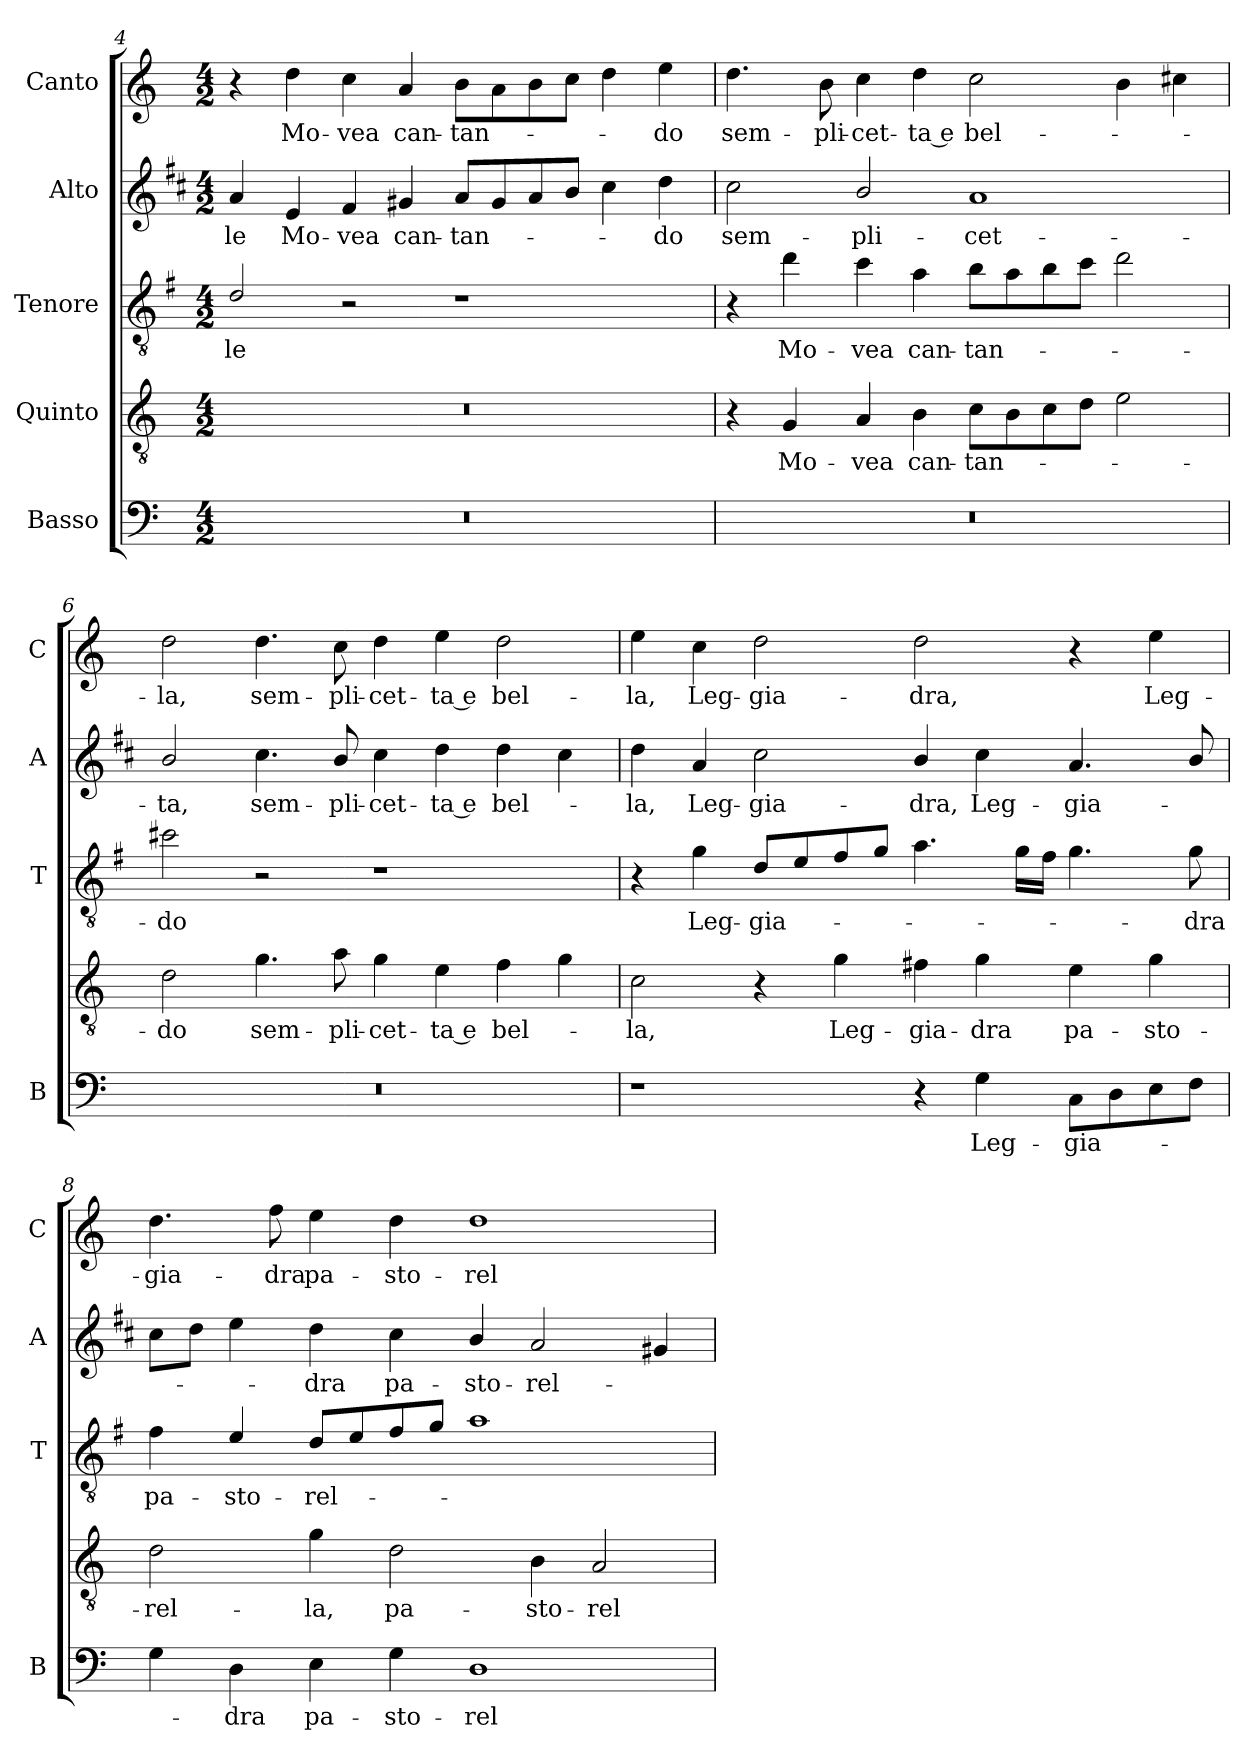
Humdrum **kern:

**kern	**text	**kern	**text	**kern	**text	**kern	**text	**kern	**text
*part5	*part5	*part4	*part4	*part3	*part3	*part2	*part2	*part1	*part1
*staff5	*staff5	*staff4	*staff4	*staff3	*staff3	*staff2	*staff2	*staff1	*staff1
*I"Basso	*	*I"Quinto	*	*I"Tenore	*	*I"Alto	*	*I"Canto	*
*I'B	*	*	*	*I'T	*	*I'A	*	*I'C	*
*clefF4	*	*clefGv2	*	*clefGv2	*	*clefG2	*	*clefG2	*
*	*	*	*	*ITrd4c7	*	*ITrd1c2	*	*	*
*k[]	*	*k[]	*	*k[]	*	*k[]	*	*k[]	*
*C:	*	*C:	*	*C:	*	*C:	*	*C:	*
*M4/2	*	*M4/2	*	*M4/2	*	*M4/2	*	*M4/2	*
=4	=4	=4	=4	=4	=4	=4	=4	=4	=4
!	!	!	!	!	!LO:LY:b	!	!LO:LY:b	!	!
0r	.	0r	.	2G/	-le	4g/	-le	4r	.
!	!	!	!	!	!	!	!LO:LY:b	!	!LO:LY:b
.	.	.	.	.	.	4d/	Mo-	4dd\	Mo-
!	!	!	!	!	!	!	!LO:LY:b	!	!LO:LY:b
.	.	.	.	2r	.	4e/	-vea	4cc\	-vea
!	!	!	!	!	!	!	!LO:LY:b	!	!LO:LY:b
.	.	.	.	.	.	4f#X/	can-	4a/	can-
!	!	!	!	!	!	!	!LO:LY:b	!	!LO:LY:b
.	.	.	.	1r	.	8g/L	-tan-	8b\L	-tan-
.	.	.	.	.	.	8f#/	.	8a\	.
.	.	.	.	.	.	8g/	.	8b\	.
.	.	.	.	.	.	8a/J	.	8cc\J	.
.	.	.	.	.	.	4b\	.	4dd\	.
!	!	!	!	!	!	!	!LO:LY:b	!	!LO:LY:b
.	.	.	.	.	.	4cc\	-do	4ee\	-do
!!LO:LB:g=z
=5	=5	=5	=5	=5	=5	=5	=5	=5	=5
!	!	!	!	!	!	!	!LO:LY:b	!	!LO:LY:b
0r	.	4r	.	4r	.	2b\	sem-	4.dd\	sem-
!	!	!	!LO:LY:b	!	!LO:LY:b	!	!	!	!
.	.	4G/	Mo-	4g\	Mo-	.	.	.	.
!	!	!	!	!	!	!	!	!	!LO:LY:b
.	.	.	.	.	.	.	.	8b\	-pli-
!	!	!	!LO:LY:b	!	!LO:LY:b	!	!LO:LY:b	!	!LO:LY:b
.	.	4A/	-vea	4f\	-vea	2a/	-pli-	4cc\	-cet-
!	!	!	!LO:LY:b	!	!LO:LY:b	!	!	!	!LO:LY:b
.	.	4B\	can-	4d\	can-	.	.	4dd\	-ta e
!	!	!	!LO:LY:b	!	!LO:LY:b	!	!LO:LY:b	!	!LO:LY:b
.	.	8c\L	-tan-	8e\L	-tan-	1g	-cet-	2cc\	bel-
.	.	8B\	.	8d\	.	.	.	.	.
.	.	8c\	.	8e\	.	.	.	.	.
.	.	8d\J	.	8f\J	.	.	.	.	.
.	.	2e\	.	2g\	.	.	.	4b\	.
.	.	.	.	.	.	.	.	4cc#X\	.
=6	=6	=6	=6	=6	=6	=6	=6	=6	=6
!	!	!	!LO:LY:b	!	!LO:LY:b	!	!LO:LY:b	!	!LO:LY:b
0r	.	2d\	-do	2f#X\	-do	2a/	-ta,	2dd\	-la,
!	!	!	!LO:LY:b	!	!	!	!LO:LY:b	!	!LO:LY:b
.	.	4.g\	sem-	2r	.	4.b\	sem-	4.dd\	sem-
!	!	!	!LO:LY:b	!	!	!	!LO:LY:b	!	!LO:LY:b
.	.	8a\	-pli-	.	.	8a/	-pli-	8cc\	-pli-
!	!	!	!LO:LY:b	!	!	!	!LO:LY:b	!	!LO:LY:b
.	.	4g\	-cet-	1r	.	4b\	-cet-	4dd\	-cet-
!	!	!	!LO:LY:b	!	!	!	!LO:LY:b	!	!LO:LY:b
.	.	4e\	-ta e	.	.	4cc\	-ta e	4ee\	-ta e
!	!	!	!LO:LY:b	!	!	!	!LO:LY:b	!	!LO:LY:b
.	.	4f\	bel-	.	.	4cc\	bel-	2dd\	bel-
.	.	4g\	.	.	.	4b\	.	.	.
=7	=7	=7	=7	=7	=7	=7	=7	=7	=7
!	!	!	!LO:LY:b	!	!	!	!LO:LY:b	!	!LO:LY:b
1r	.	2c\	-la,	4r	.	4cc\	-la,	4ee\	-la,
!	!	!	!	!	!LO:LY:b	!	!LO:LY:b	!	!LO:LY:b
.	.	.	.	4c\	Leg-	4g/	Leg-	4cc\	Leg-
!	!	!	!	!	!LO:LY:b	!	!LO:LY:b	!	!LO:LY:b
.	.	4r	.	8G/L	-gia-	2b\	-gia-	2dd\	-gia-
.	.	.	.	8A/	.	.	.	.	.
!	!	!	!LO:LY:b	!	!	!	!	!	!
.	.	4g\	Leg-	8B/	.	.	.	.	.
.	.	.	.	8c/J	.	.	.	.	.
!	!	!	!LO:LY:b	!	!	!	!LO:LY:b	!	!LO:LY:b
4r	.	4f#X\	-gia-	4.d\	.	4a/	-dra,	2dd\	-dra,
!	!LO:LY:b	!	!LO:LY:b	!	!	!	!LO:LY:b	!	!
4G\	Leg-	4g\	-dra	.	.	4b\	Leg-	.	.
.	.	.	.	16c\LL	.	.	.	.	.
.	.	.	.	16B\JJ	.	.	.	.	.
!	!LO:LY:b	!	!LO:LY:b	!	!	!	!LO:LY:b	!	!
8C\L	-gia-	4e\	pa-	4.c\	.	4.g/	-gia-	4r	.
8D\	.	.	.	.	.	.	.	.	.
!	!	!	!LO:LY:b	!	!	!	!	!	!LO:LY:b
8E\	.	4g\	-sto-	.	.	.	.	4ee\	Leg-
!	!	!	!	!	!LO:LY:b	!	!	!	!
8F\J	.	.	.	8c\	-dra	8a/	.	.	.
=8	=8	=8	=8	=8	=8	=8	=8	=8	=8
!	!	!	!LO:LY:b	!	!LO:LY:b	!	!	!	!LO:LY:b
4G\	.	2d\	-rel-	4B\	pa-	8b\L	.	4.dd\	-gia-
.	.	.	.	.	.	8cc\J	.	.	.
!	!LO:LY:b	!	!	!	!LO:LY:b	!	!	!	!
4D\	-dra	.	.	4A/	-sto-	4dd\	.	.	.
!	!	!	!	!	!	!	!	!	!LO:LY:b
.	.	.	.	.	.	.	.	8ff\	-dra
!	!LO:LY:b	!	!LO:LY:b	!	!LO:LY:b	!	!LO:LY:b	!	!LO:LY:b
4E\	pa-	4g\	-la,	8G/L	-rel-	4cc\	-dra	4ee\	pa-
.	.	.	.	8A/	.	.	.	.	.
!	!LO:LY:b	!	!LO:LY:b	!	!	!	!LO:LY:b	!	!LO:LY:b
4G\	-sto-	2d\	pa-	8B/	.	4b\	pa-	4dd\	-sto-
.	.	.	.	8c/J	.	.	.	.	.
!	!LO:LY:b	!	!	!	!	!	!LO:LY:b	!	!LO:LY:b
1D	-rel-	.	.	1d	.	4a/	-sto-	1dd	-rel-
!	!	!	!LO:LY:b	!	!	!	!LO:LY:b	!	!
.	.	4B\	-sto-	.	.	2g/	-rel-	.	.
!	!	!	!LO:LY:b	!	!	!	!	!	!
.	.	2A/	-rel-	.	.	.	.	.	.
.	.	.	.	.	.	4f#X/	.	.	.
=	=	=	=	=	=	=	=	=	=
*-	*-	*-	*-	*-	*-	*-	*-	*-	*-
